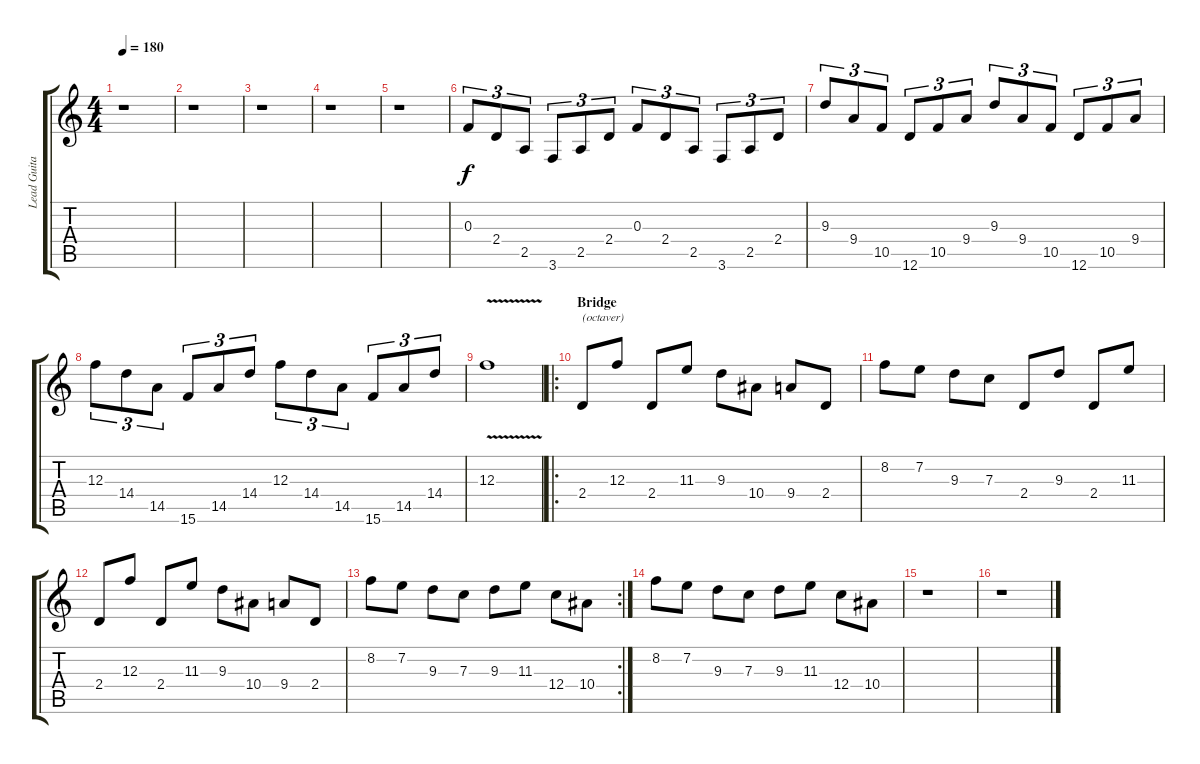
\track ("Lead Guitar 2" "Lead Guita") {instrument distortionguitar}
\staff {score tabs}
\tuning (D4 A3 F3 C3 G2 D2) {hide}
\ts (4 4)
\tempo 180
\clef g2
\ks c
r.1{dy f} |
r.1 |
r.1 |
r.1 |
r.1 |
0.3.8{tu (3 2) instrument distortionguitar} 2.4.8{tu (3 2)} 2.5.8{tu (3 2)} 3.6.8{tu (3 2)} 2.5.8{tu (3 2)} 2.4.8{tu (3 2)} 0.3.8{tu (3 2)} 2.4.8{tu (3 2)} 2.5.8{tu (3 2)} 3.6.8{tu (3 2)} 2.5.8{tu (3 2)} 2.4.8{tu (3 2)} |
9.3.8{tu (3 2)} 9.4.8{tu (3 2)} 10.5.8{tu (3 2)} 12.6.8{tu (3 2)} 10.5.8{tu (3 2)} 9.4.8{tu (3 2)} 9.3.8{tu (3 2)} 9.4.8{tu (3 2)} 10.5.8{tu (3 2)} 12.6.8{tu (3 2)} 10.5.8{tu (3 2)} 9.4.8{tu (3 2)} |
12.3.8{tu (3 2)} 14.4.8{tu (3 2)} 14.5.8{tu (3 2)} 15.6.8{tu (3 2)} 14.5.8{tu (3 2)} 14.4.8{tu (3 2)} 12.3.8{tu (3 2)} 14.4.8{tu (3 2)} 14.5.8{tu (3 2)} 15.6.8{tu (3 2)} 14.5.8{tu (3 2)} 14.4.8{tu (3 2)} |
12.3{v}.1 |
\ro
\section ("" "Bridge")
2.4.8{txt "(octaver)"} 12.3.8 2.4.8 11.3.8 9.3.8 10.4.8 9.4.8 2.4.8 |
8.2.8 7.2.8 9.3.8 7.3.8 2.4.8 9.3.8 2.4.8 11.3.8 |
2.4.8 12.3.8 2.4.8 11.3.8 9.3.8 10.4.8 9.4.8 2.4.8 |
\rc 2
8.2.8 7.2.8 9.3.8 7.3.8 9.3.8 11.3.8 12.4.8 10.4.8 |
8.2.8 7.2.8 9.3.8 7.3.8 9.3.8 11.3.8 12.4.8 10.4.8 |
r.1 |
r.1
